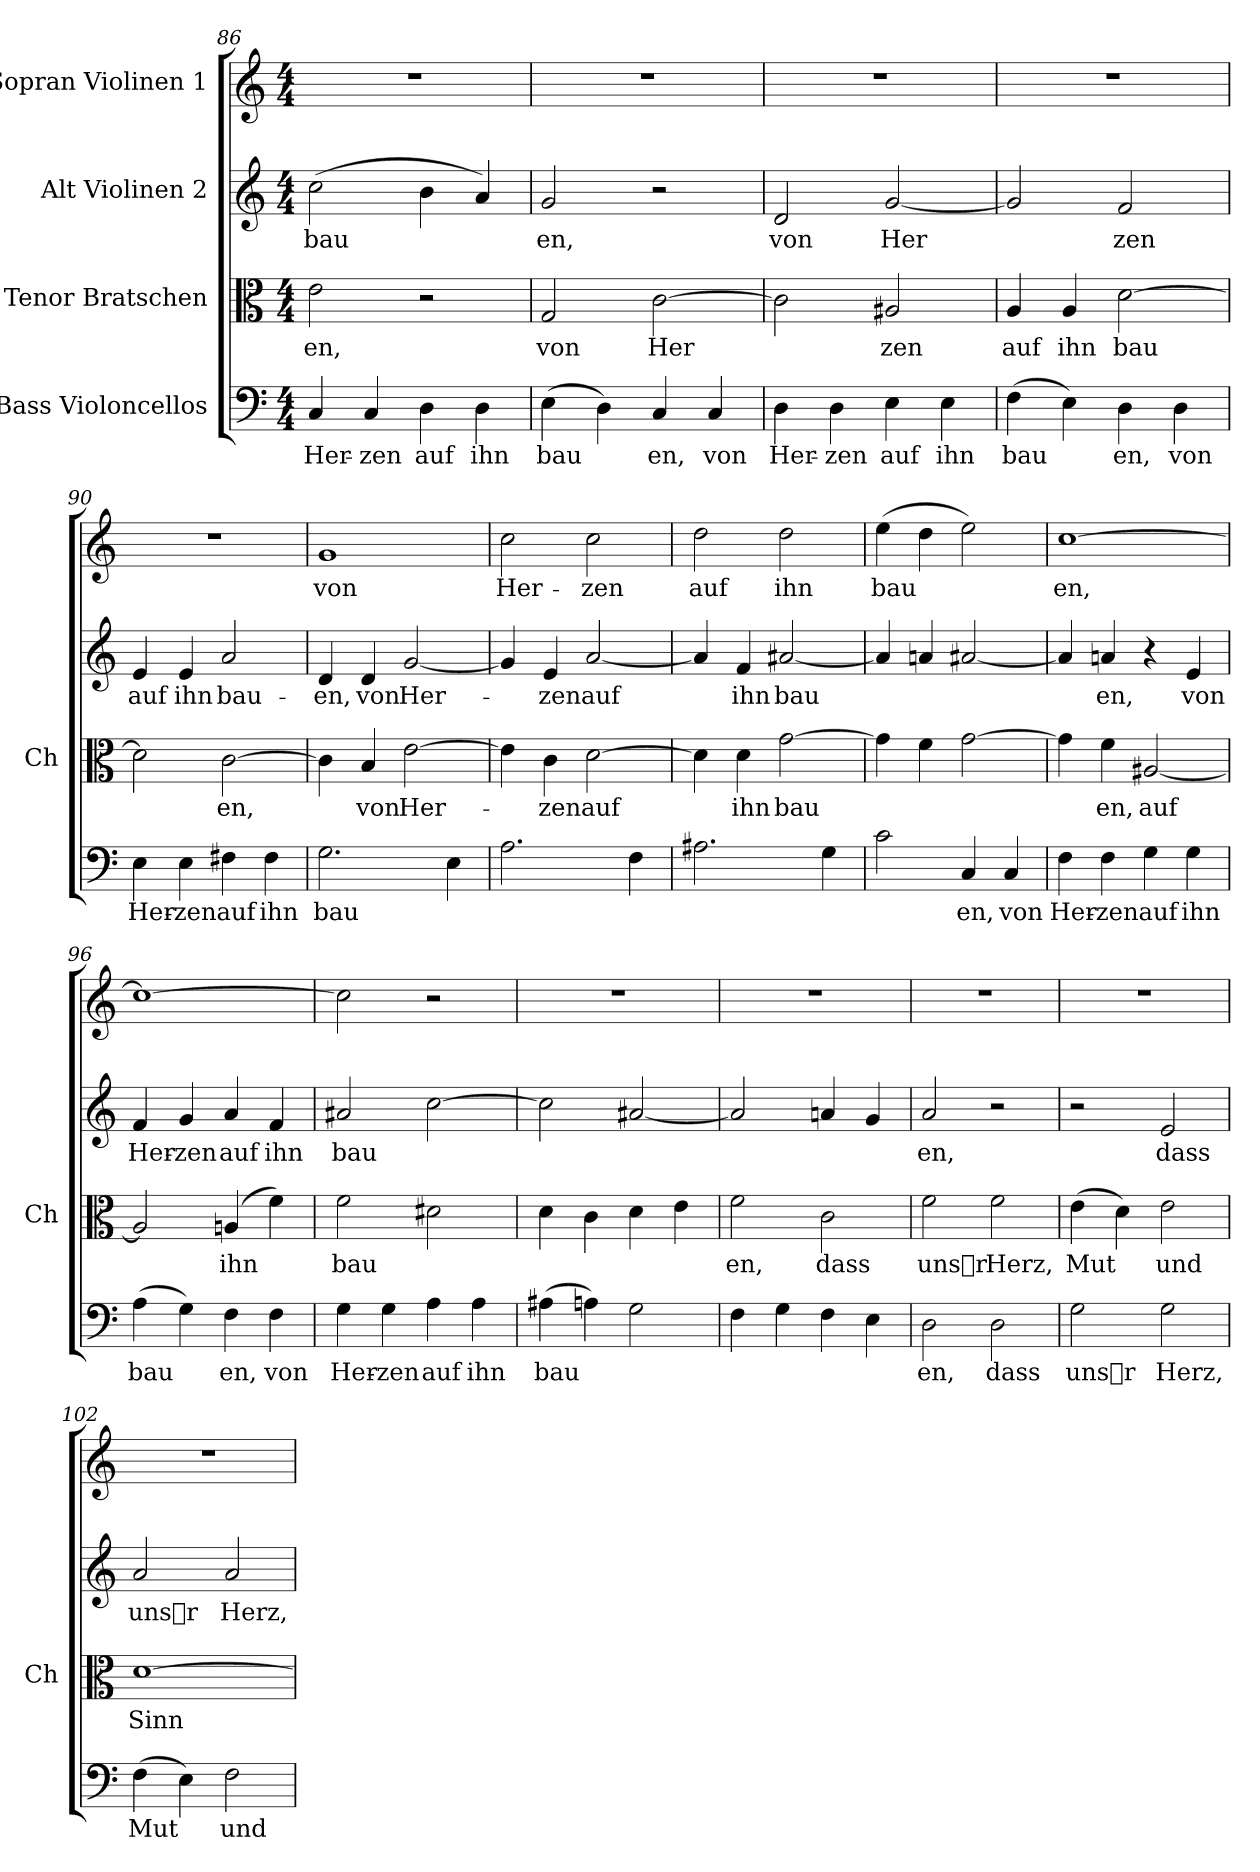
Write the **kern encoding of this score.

**kern	**text	**kern	**text	**kern	**text	**kern	**text
*part4	*part4	*part3	*part3	*part2	*part2	*part1	*part1
*staff4	*staff4	*staff3	*staff3	*staff2	*staff2	*staff1	*staff1
*I"Bass Violoncellos	*	*I"Tenor Bratschen	*	*I"Alt Violinen 2	*	*I"Sopran Violinen 1	*
*	*	*I'Ch	*	*	*	*	*
!!LO:LB:g=z
*clefF4	*	*clefC3	*	*clefG2	*	*clefG2	*
*k[]	*	*k[]	*	*k[]	*	*k[]	*
*M4/4	*	*M4/4	*	*M4/4	*	*M4/4	*
=86	=86	=86	=86	=86	=86	=86	=86
!	!LO:LY:b	!	!LO:LY:b	!	!LO:LY:b	!	!
4C/	Her-	2e\	en,	(>2cc\	bau	1r	.
!	!LO:LY:b	!	!	!	!	!	!
4C/	zen	.	.	.	.	.	.
!	!LO:LY:b	!	!	!	!	!	!
4D\	auf	2r	.	4b\	.	.	.
!	!LO:LY:b	!	!	!	!	!	!
4D\	ihn	.	.	4a/)	.	.	.
=87	=87	=87	=87	=87	=87	=87	=87
!	!LO:LY:b	!	!LO:LY:b	!	!LO:LY:b	!	!
(>4E\	bau	2G/	von	2g/	en,	1r	.
4D\)	.	.	.	.	.	.	.
!	!LO:LY:b	!	!LO:LY:b	!	!	!	!
4C/	en,	[2c\	Her-	2r	.	.	.
!	!LO:LY:b	!	!	!	!	!	!
4C/	von	.	.	.	.	.	.
=88	=88	=88	=88	=88	=88	=88	=88
!	!LO:LY:b	!	!LO:LY:b	!	!LO:LY:b	!	!
4D\	Her-	2c\]	-	2d/	von	1r	.
!	!LO:LY:b	!	!	!	!	!	!
4D\	zen	.	.	.	.	.	.
!	!LO:LY:b	!	!LO:LY:b	!	!LO:LY:b	!	!
4E\	auf	2A#X/	zen	[2g/	Her	.	.
!	!LO:LY:b	!	!	!	!	!	!
4E\	ihn	.	.	.	.	.	.
=89	=89	=89	=89	=89	=89	=89	=89
!	!LO:LY:b	!	!LO:LY:b	!	!LO:LY:b	!	!
(>4F\	bau	4A/	auf	2g/]	-	1r	.
!	!	!	!LO:LY:b	!	!	!	!
4E\)	.	4A/	ihn	.	.	.	.
!	!LO:LY:b	!	!LO:LY:b	!	!LO:LY:b	!	!
4D\	en,	[2d\	bau	2f/	zen	.	.
!	!LO:LY:b	!	!	!	!	!	!
4D\	von	.	.	.	.	.	.
=90	=90	=90	=90	=90	=90	=90	=90
!	!LO:LY:b	!	!LO:LY:b	!	!LO:LY:b	!	!
4E\	Her-	2d\]	-	4e/	auf	1r	.
!	!LO:LY:b	!	!	!	!LO:LY:b	!	!
4E\	zen	.	.	4e/	ihn	.	.
!	!LO:LY:b	!	!LO:LY:b	!	!LO:LY:b	!	!
4F#X\	auf	[2c\	en,	2a/	bau-	.	.
!	!LO:LY:b	!	!	!	!	!	!
4F#\	ihn	.	.	.	.	.	.
=91	=91	=91	=91	=91	=91	=91	=91
!	!LO:LY:b	!	!	!	!LO:LY:b	!	!LO:LY:b
2.G\	bau	4c\]	.	4d/	en,	1g	von
!	!	!	!LO:LY:b	!	!LO:LY:b	!	!
.	.	4B/	von	4d/	von	.	.
!	!	!	!LO:LY:b	!	!LO:LY:b	!	!
.	.	[2e\	Her-	[2g/	Her-	.	.
4E\	.	.	.	.	.	.	.
=92	=92	=92	=92	=92	=92	=92	=92
!	!	!	!	!	!	!	!LO:LY:b
2.A\	.	4e\]	.	4g/]	.	2cc\	Her-
!	!	!	!LO:LY:b	!	!LO:LY:b	!	!
.	.	4c\	zen	4e/	zen	.	.
!	!	!	!LO:LY:b	!	!LO:LY:b	!	!LO:LY:b
.	.	[2d\	auf	[2a/	auf	2cc\	zen
!	!LO:LY:b	!	!	!	!	!	!
4F\	-	.	.	.	.	.	.
!!LO:PB:g=z
=93	=93	=93	=93	=93	=93	=93	=93
!	!	!	!	!	!	!	!LO:LY:b
2.A#X\	.	4d\]	.	4a/]	.	2dd\	auf
!	!	!	!LO:LY:b	!	!LO:LY:b	!	!
.	.	4d\	ihn	4f/	ihn	.	.
!	!	!	!LO:LY:b	!	!LO:LY:b	!	!LO:LY:b
.	.	[2g\	bau-	[2a#X/	bau-	2dd\	ihn
4G\	.	.	.	.	.	.	.
=94	=94	=94	=94	=94	=94	=94	=94
!	!LO:LY:b	!	!LO:LY:b	!	!LO:LY:b	!	!LO:LY:b
2c\	-	4g\]	-	4a#/]	-	(>4ee\	bau
.	.	4f\	.	4an/	.	4dd\	.
!	!LO:LY:b	!	!	!	!	!	!LO:LY:b
4C/	en,	[2g\	.	[2a#X/	.	2ee\)	-
!	!LO:LY:b	!	!	!	!	!	!
4C/	von	.	.	.	.	.	.
=95	=95	=95	=95	=95	=95	=95	=95
!	!LO:LY:b	!	!	!	!	!	!LO:LY:b
4F\	Her-	4g\]	.	4a#/]	.	[1cc	en,
!	!LO:LY:b	!	!LO:LY:b	!	!LO:LY:b	!	!
4F\	zen	4f\	en,	4an/	en,	.	.
!	!LO:LY:b	!	!LO:LY:b	!	!	!	!
4G\	auf	[2A#X/	auf	4r	.	.	.
!	!LO:LY:b	!	!	!	!LO:LY:b	!	!
4G\	ihn	.	.	4e/	von	.	.
=96	=96	=96	=96	=96	=96	=96	=96
!	!LO:LY:b	!	!	!	!LO:LY:b	!	!
(>4A\	bau	2A#/]	.	4f/	Her-	1cc_	.
!	!	!	!	!	!LO:LY:b	!	!
4G\)	.	.	.	4g/	zen	.	.
!	!LO:LY:b	!	!LO:LY:b	!	!LO:LY:b	!	!
4F\	en,	(>4An/	ihn	4a/	auf	.	.
!	!LO:LY:b	!	!	!	!LO:LY:b	!	!
4F\	von	4f\)	.	4f/	ihn	.	.
=97	=97	=97	=97	=97	=97	=97	=97
!	!LO:LY:b	!	!LO:LY:b	!	!LO:LY:b	!	!
4G\	Her-	2f\	bau	2a#X/	bau	2cc\]	.
!	!LO:LY:b	!	!	!	!	!	!
4G\	zen	.	.	.	.	.	.
!	!LO:LY:b	!	!	!	!	!	!
4A\	auf	2d#X\	.	[2cc\	.	2r	.
!	!LO:LY:b	!	!	!	!	!	!
4A\	ihn	.	.	.	.	.	.
=98	=98	=98	=98	=98	=98	=98	=98
!	!LO:LY:b	!	!	!	!	!	!
(>4A#X\	bau	4d\	.	2cc\]	.	1r	.
4An\)	.	4c\	.	.	.	.	.
!	!	!	!	!	!LO:LY:b	!	!
2G\	.	4d\	.	[2a#X/	-	.	.
.	.	4e\	.	.	.	.	.
=99	=99	=99	=99	=99	=99	=99	=99
!	!	!	!LO:LY:b	!	!	!	!
4F\	.	2f\	en,	2a#/]	.	1r	.
4G\	.	.	.	.	.	.	.
!	!LO:LY:b	!	!LO:LY:b	!	!	!	!
4F\	-	2c\	dass	4an/	.	.	.
!	!	!	!	!	!LO:LY:b	!	!
4E\	.	.	.	4g/	-	.	.
!!LO:LB:g=z
=100	=100	=100	=100	=100	=100	=100	=100
!	!LO:LY:b	!	!LO:LY:b	!	!LO:LY:b	!	!
2D\	en,	2f\	unsr	2a/	en,	1r	.
!	!LO:LY:b	!	!LO:LY:b	!	!	!	!
2D\	dass	2f\	Herz,	2r	.	.	.
=101	=101	=101	=101	=101	=101	=101	=101
!	!LO:LY:b	!	!LO:LY:b	!	!	!	!
2G\	unsr	(>4e\	Mut	2r	.	1r	.
.	.	4d\)	.	.	.	.	.
!	!LO:LY:b	!	!LO:LY:b	!	!LO:LY:b	!	!
2G\	Herz,	2e\	und	2e/	dass	.	.
=102	=102	=102	=102	=102	=102	=102	=102
!	!LO:LY:b	!	!LO:LY:b	!	!LO:LY:b	!	!
(>4F\	Mut	[1d	Sinn	2a/	unsr	1r	.
4E\)	.	.	.	.	.	.	.
!	!LO:LY:b	!	!	!	!LO:LY:b	!	!
2F\	und	.	.	2a/	Herz,	.	.
=	=	=	=	=	=	=	=
*-	*-	*-	*-	*-	*-	*-	*-
